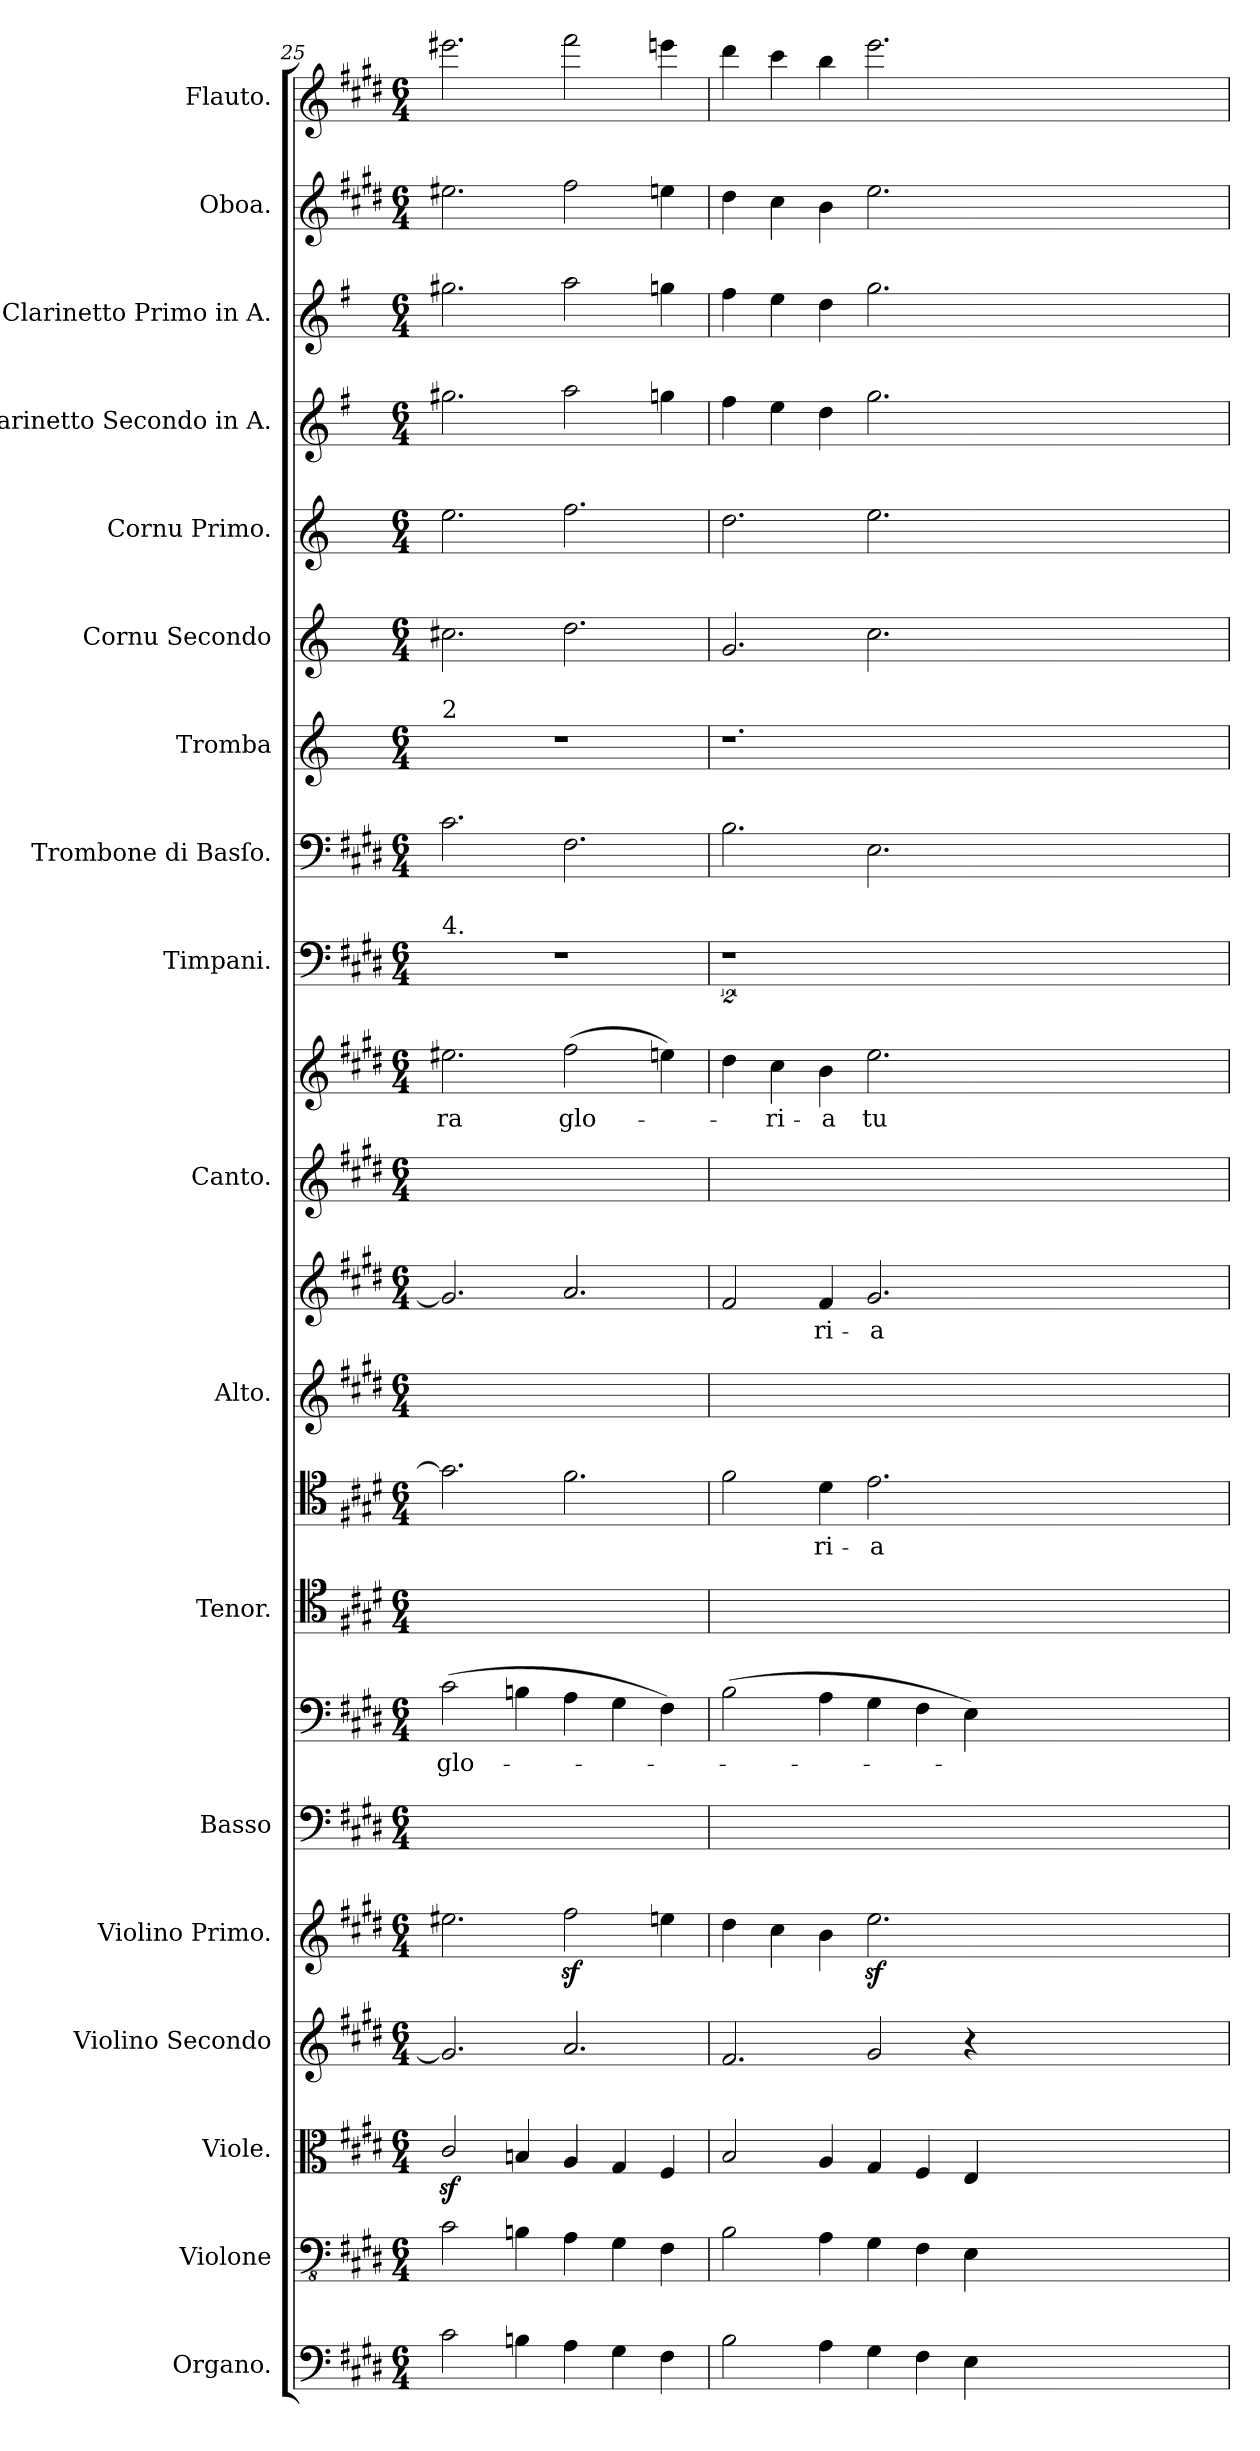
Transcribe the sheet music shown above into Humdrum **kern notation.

**kern	**kern	**kern	**dynam	**kern	**kern	**kern	**kern	**text	**kern	**kern	**text	**kern	**kern	**text	**kern	**kern	**text	**kern	**kern	**kern	**kern	**kern	**kern	**kern	**kern	**kern
*part22	*part21	*part20	*part20	*part19	*part18	*part17	*part16	*part16	*part15	*part14	*part14	*part13	*part12	*part12	*part11	*part10	*part10	*part9	*part8	*part7	*part6	*part5	*part4	*part3	*part2	*part1
*staff22	*staff21	*staff20	*staff20	*staff19	*staff18	*staff17	*staff16	*staff16	*staff15	*staff14	*staff14	*staff13	*staff12	*staff12	*staff11	*staff10	*staff10	*staff9	*staff8	*staff7	*staff6	*staff5	*staff4	*staff3	*staff2	*staff1
*I"Organo.	*I"Violone	*I"Viole.	*	*I"Violino Secondo	*I"Violino Primo.	*I"Basso	*	*	*I"Tenor.	*	*	*I"Alto.	*	*	*I"Canto.	*	*	*I"Timpani.	*I"Trombone di Basſo.	*I"Tromba	*I"Cornu Secondo	*I"Cornu Primo.	*I"Clarinetto Secondo in A.	*I"Clarinetto Primo in A.	*I"Oboa.	*I"Flauto.
*I'org	*I'vlne	*	*	*I'vl 2	*I'vl 1	*I'B	*	*	*I'T	*	*	*I'A	*	*	*I'C	*	*	*I'timp	*	*I'tr	*I'cor 2	*I'cor 1	*I'cl 2 in A	*I'cl 1 in A	*I'ob	*I'fl
*clefF4	*clefFv4	*clefC3	*	*clefG2	*clefG2	*clefF4	*clefF4	*	*clefC4	*clefC4	*	*clefG2	*clefG2	*	*clefG2	*clefG2	*	*clefF4	*clefF4	*clefG2	*clefG2	*clefG2	*clefG2	*clefG2	*clefG2	*clefG2
*	*	*	*	*	*	*	*	*	*	*	*	*	*	*	*	*	*	*	*	*ITrd-2c-4	*ITrd5c8	*ITrd5c8	*ITrd2c3	*ITrd2c3	*	*
*k[f#c#g#d#]	*k[f#c#g#d#]	*k[f#c#g#d#]	*	*k[f#c#g#d#]	*k[f#c#g#d#]	*k[f#c#g#d#]	*k[f#c#g#d#]	*	*k[f#c#g#d#]	*k[f#c#g#d#]	*	*k[f#c#g#d#]	*k[f#c#g#d#]	*	*k[f#c#g#d#]	*k[f#c#g#d#]	*	*k[f#c#g#d#]	*k[f#c#g#d#]	*k[f#c#g#d#]	*k[f#c#g#d#]	*k[f#c#g#d#]	*k[f#c#g#d#]	*k[f#c#g#d#]	*k[f#c#g#d#]	*k[f#c#g#d#]
*M6/4	*M6/4	*M6/4	*	*M6/4	*M6/4	*M6/4	*M6/4	*	*M6/4	*M6/4	*	*M6/4	*M6/4	*	*M6/4	*M6/4	*	*M6/4	*M6/4	*M6/4	*M6/4	*M6/4	*M6/4	*M6/4	*M6/4	*M6/4
=25	=25	=25	=25	=25	=25	=25	=25	=25	=25	=25	=25	=25	=25	=25	=25	=25	=25	=25	=25	=25	=25	=25	=25	=25	=25	=25
!	!	!	!	!	!	!	!	!	!	!	!	!	!	!	!	!	!	!	!	!LO:TX:a:t=2	!	!	!	!	!	!
!	!	!	!	!	!	!	!	!	!	!	!	!	!	!	!	!	!	!LO:TX:a:t=4.	!	!	!	!	!	!	!	!
2c#\	2C#\	2c#z</	.	2.g#/]	2.ee#X\	1.ryy	(>2c#\	glo-	1.ryy	2.g#\]	.	1.ryy	2.g#/]	.	1.ryy	2.ee#X\	-ra	1.r	2.c#\	1.r	2.e#X\	2.g#\	2.ee#X\	2.ee#X\	2.ee#X\	2.eee#X\
4Bn\	4BBn\	4Bn/	.	.	.	.	4Bn\	.	.	.	.	.	.	.	.	.	.	.	.	.	.	.	.	.	.	.
4A\	4AA\	4A/	.	2.a/	2ff#z<\	.	4A\	.	.	2.f#\	.	.	2.a/	.	.	(>2ff#\	glo-	.	2.F#\	.	2.f#\	2.a\	2ff#\	2ff#\	2ff#\	2fff#\
4G#\	4GG#\	4G#/	.	.	.	.	4G#\	.	.	.	.	.	.	.	.	.	.	.	.	.	.	.	.	.	.	.
4F#\	4FF#\	4F#/	.	.	4een\	.	4F#\)	.	.	.	.	.	.	.	.	4een\)	.	.	.	.	.	.	4een\	4een\	4een\	4eeen\
=26	=26	=26	=26	=26	=26	=26	=26	=26	=26	=26	=26	=26	=26	=26	=26	=26	=26	=26	=26	=26	=26	=26	=26	=26	=26	=26
!	!	!	!LO:DY:b	!	!	!	!	!	!	!	!	!	!	!	!	!	!	!	!	!	!	!	!	!	!	!
2B\	2BB\	2B/	sf&colon;	2.f#/	4dd#\	1.ryy	(>2B\	.	1.ryy	2f#\	.	1.ryy	2f#/	.	1.ryy	4dd#\	.	2%9r	2.B\	1.r	2.B/	2.f#\	4dd#\	4dd#\	4dd#\	4ddd#\
.	.	.	.	.	4cc#\	.	.	.	.	.	.	.	.	.	.	4cc#\	-ri-	.	.	.	.	.	4cc#\	4cc#\	4cc#\	4ccc#\
4A\	4AA\	4A/	.	.	4b\	.	4A\	.	.	4d#\	-ri-	.	4f#/	-ri-	.	4b\	-a	.	.	.	.	.	4b\	4b\	4b\	4bb\
4G#\	4GG#\	4G#/	.	2g#/	2.eez<\	.	4G#\	.	.	2.e\	-a	.	2.g#/	-a	.	2.ee\	tu-	.	2.E\	.	2.e\	2.g#\	2.ee\	2.ee\	2.ee\	2.eee\
4F#\	4FF#\	4F#/	.	.	.	.	4F#\	.	.	.	.	.	.	.	.	.	.	.	.	.	.	.	.	.	.	.
4E\	4EE\	4E/	.	4r	.	.	4E\)	.	.	.	.	.	.	.	.	.	.	.	.	.	.	.	.	.	.	.
0.ryy	0.ryy	0.ryy	.	0.ryy	0.ryy	0.ryy	0.ryy	.	0.ryy	0.ryy	.	0.ryy	0.ryy	.	0.ryy	0.ryy	.	.	0.ryy	0.ryy	0.ryy	0.ryy	0.ryy	0.ryy	0.ryy	0.ryy
=	=	=	=	=	=	=	=	=	=	=	=	=	=	=	=	=	=	=	=	=	=	=	=	=	=	=
*-	*-	*-	*-	*-	*-	*-	*-	*-	*-	*-	*-	*-	*-	*-	*-	*-	*-	*-	*-	*-	*-	*-	*-	*-	*-	*-
